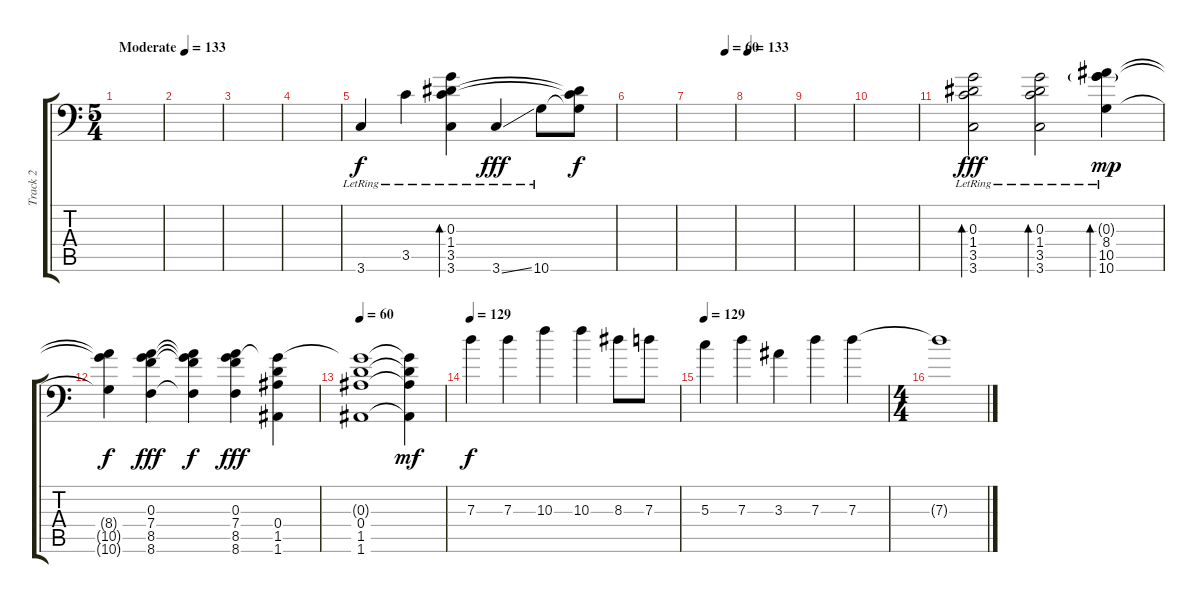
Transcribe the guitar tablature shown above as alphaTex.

\track ("Track 2" "Track 2") {instrument electricguitarjazz}
\staff {score tabs}
\tuning (D4 C4 G3 D3 A2 A1) {hide}
\ts (5 4)
\tempo (133 "Moderate")
\clef f4
\ks c
|
|
|
|
3.6{lr}.4 3.5{lr}.4 (0.3{lr} 1.4{lr} 3.5{lr} 3.6{lr}).4{bd 480} 3.6{ss lr}.4{dy fff} 10.6{lr}.8 (1.4{t} 3.5{t} 10.6{t}).8{dy f} |
|
\tempo (60 0.8)
|
\tempo 133
|
|
|
(0.3 1.4 3.5 3.6{lr}).2{bd 480 dy fff} (0.3{lr} 1.4{lr} 3.5{lr} 3.6{lr}).2{bd 480} (0.3{g lr} 8.4 10.5{lr} 10.6{lr}).4{bd 480 dy mp} |
(8.4{t} 10.5{t} 10.6{t}).4{dy f} (0.3 7.4 8.5 8.6).4{dy fff} (0.3{t} 7.4{t} 8.5{t} 8.6{t}).4{dy f} (0.3 7.4 8.5 8.6).4{dy fff} (0.3{t} 0.4 1.5 1.6).4 |
\tempo 60
(0.3{t} 0.4 1.5 1.6).1 (0.3{t} 0.4{t} 1.5{t} 1.6{t}).4{dy mf} |
\tempo 129
7.3.4{dy f} 7.3.4 10.3.4 10.3.4 8.3.8 7.3.8 |
\tempo 129
5.3.4 7.3.4 3.3.4 7.3.4 7.3.4 |
\ts (4 4)
7.3{t}.1
